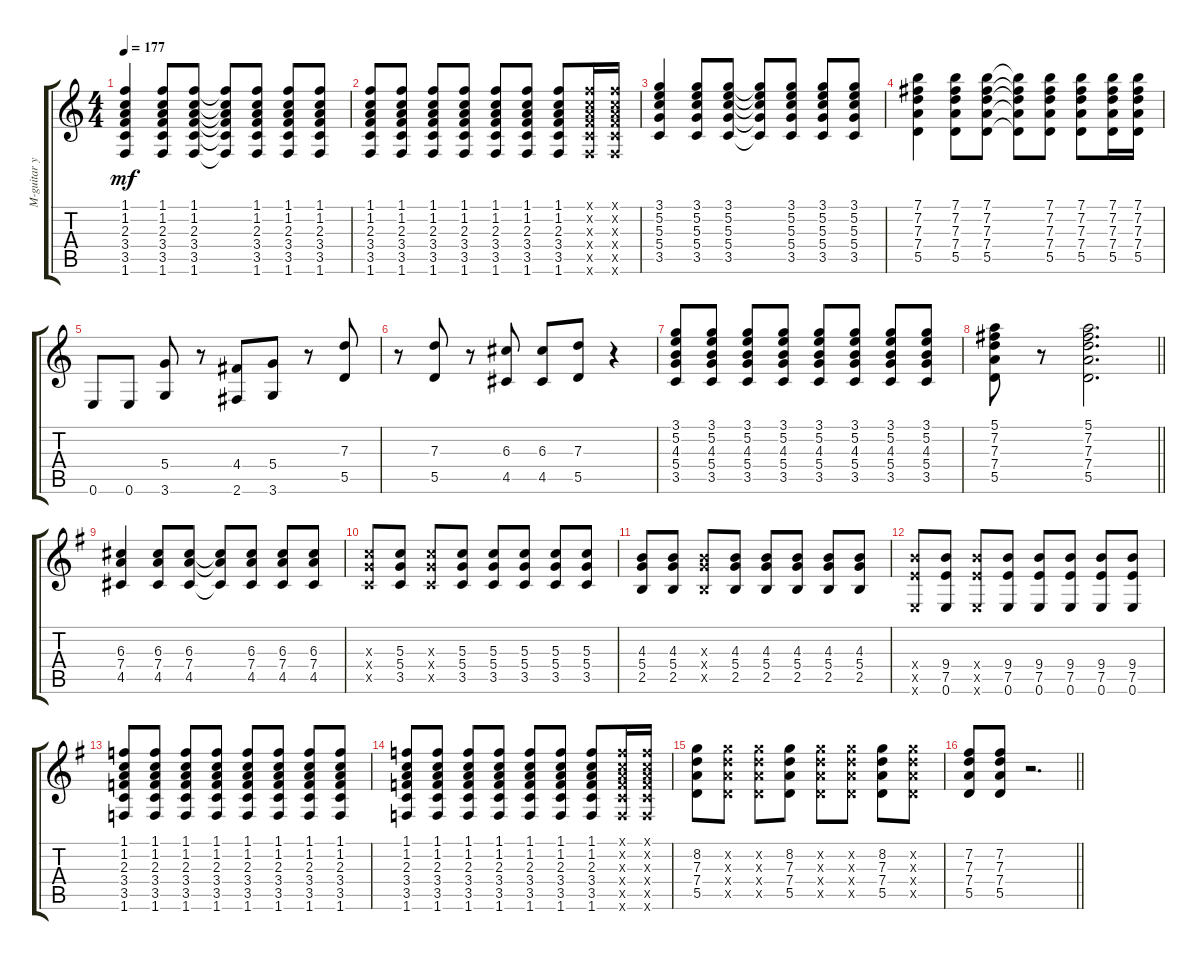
\track ("M-guitar yui hirasawa" "M-guitar y") {instrument overdrivenguitar}
\staff {score tabs}
\tuning (E4 B3 G3 D3 A2 E2) {hide}
\ts (4 4)
\tempo 177
\clef g2
\ks c
(1.1 1.2 2.3 3.4 3.5 1.6).4{dy mf} (1.1 1.2 2.3 3.4 3.5 1.6).8 (1.1 1.2 2.3 3.4 3.5 1.6).8 (1.1{t} 1.2{t} 2.3{t} 3.4{t} 3.5{t} 1.6{t}).8 (1.1 1.2 2.3 3.4 3.5 1.6).8 (1.1 1.2 2.3 3.4 3.5 1.6).8 (1.1 1.2 2.3 3.4 3.5 1.6).8 |
(1.1 1.2 2.3 3.4 3.5 1.6).8 (1.1 1.2 2.3 3.4 3.5 1.6).8 (1.1 1.2 2.3 3.4 3.5 1.6).8 (1.1 1.2 2.3 3.4 3.5 1.6).8 (1.1 1.2 2.3 3.4 3.5 1.6).8 (1.1 1.2 2.3 3.4 3.5 1.6).8 (1.1 1.2 2.3 3.4 3.5 1.6).8 (1.1{x} 1.2{x} 2.3{x} 3.4{x} 3.5{x} 1.6{x}).16 (1.1{x} 1.2{x} 2.3{x} 3.4{x} 3.5{x} 1.6{x}).16 |
(3.1 5.2 5.3 5.4 3.5).4 (3.1 5.2 5.3 5.4 3.5).8 (3.1 5.2 5.3 5.4 3.5).8 (3.1{t} 5.2{t} 5.3{t} 5.4{t} 3.5{t}).8 (3.1 5.2 5.3 5.4 3.5).8 (3.1 5.2 5.3 5.4 3.5).8 (3.1 5.2 5.3 5.4 3.5).8 |
(7.1 7.2 7.3 7.4 5.5).4 (7.1 7.2 7.3 7.4 5.5).8 (7.1 7.2 7.3 7.4 5.5).8 (7.1{t} 7.2{t} 7.3{t} 7.4{t} 5.5{t}).8 (7.1 7.2 7.3 7.4 5.5).8 (7.1 7.2 7.3 7.4 5.5).8 (7.1 7.2 7.3 7.4 5.5).16 (7.1 7.2 7.3 7.4 5.5).16 |
0.6.8 0.6.8 (5.4 3.6).8 r.8 (4.4 2.6).8 (5.4 3.6).8 r.8 (7.3 5.5).8 |
r.8 (7.3 5.5).8 r.8 (6.3 4.5).8 (6.3 4.5).8 (7.3 5.5).8 r.4 |
(3.1 5.2 4.3 5.4 3.5).8 (3.1 5.2 4.3 5.4 3.5).8 (3.1 5.2 4.3 5.4 3.5).8 (3.1 5.2 4.3 5.4 3.5).8 (3.1 5.2 4.3 5.4 3.5).8 (3.1 5.2 4.3 5.4 3.5).8 (3.1 5.2 4.3 5.4 3.5).8 (3.1 5.2 4.3 5.4 3.5).8 |
\barLineRight lightlight
(5.1 7.2 7.3 7.4 5.5).8 r.8 (5.1 7.2 7.3 7.4 5.5).2{d} |
\ks eminor
(6.3 7.4 4.5).4 (6.3 7.4 4.5).8 (6.3 7.4 4.5).8 (6.3{t} 7.4{t} 4.5{t}).8 (6.3 7.4 4.5).8 (6.3 7.4 4.5).8 (6.3 7.4 4.5).8 |
(5.3{x} 5.4{x} 3.5{x}).8 (5.3 5.4 3.5).8 (5.3{x} 5.4{x} 3.5{x}).8 (5.3 5.4 3.5).8 (5.3 5.4 3.5).8 (5.3 5.4 3.5).8 (5.3 5.4 3.5).8 (5.3 5.4 3.5).8 |
(4.3 5.4 2.5).8 (4.3 5.4 2.5).8 (4.3{x} 5.4{x} 2.5{x}).8 (4.3 5.4 2.5).8 (4.3 5.4 2.5).8 (4.3 5.4 2.5).8 (4.3 5.4 2.5).8 (4.3 5.4 2.5).8 |
(9.4{x} 7.5{x} 0.6{x}).8 (9.4 7.5 0.6).8 (9.4{x} 7.5{x} 0.6{x}).8 (9.4 7.5 0.6).8 (9.4 7.5 0.6).8 (9.4 7.5 0.6).8 (9.4 7.5 0.6).8 (9.4 7.5 0.6).8 |
(1.1 1.2 2.3 3.4 3.5 1.6).8 (1.1 1.2 2.3 3.4 3.5 1.6).8 (1.1 1.2 2.3 3.4 3.5 1.6).8 (1.1 1.2 2.3 3.4 3.5 1.6).8 (1.1 1.2 2.3 3.4 3.5 1.6).8 (1.1 1.2 2.3 3.4 3.5 1.6).8 (1.1 1.2 2.3 3.4 3.5 1.6).8 (1.1 1.2 2.3 3.4 3.5 1.6).8 |
(1.1 1.2 2.3 3.4 3.5 1.6).8 (1.1 1.2 2.3 3.4 3.5 1.6).8 (1.1 1.2 2.3 3.4 3.5 1.6).8 (1.1 1.2 2.3 3.4 3.5 1.6).8 (1.1 1.2 2.3 3.4 3.5 1.6).8 (1.1 1.2 2.3 3.4 3.5 1.6).8 (1.1 1.2 2.3 3.4 3.5 1.6).8 (1.1{x} 1.2{x} 2.3{x} 3.4{x} 3.5{x} 1.6{x}).16 (1.1{x} 1.2{x} 2.3{x} 3.4{x} 3.5{x} 1.6{x}).16 |
(8.2 7.3 7.4 5.5).8 (8.2{x} 7.3{x} 7.4{x} 5.5{x}).8 (8.2{x} 7.3{x} 7.4{x} 5.5{x}).8 (8.2 7.3 7.4 5.5).8 (8.2{x} 7.3{x} 7.4{x} 5.5{x}).8 (8.2{x} 7.3{x} 7.4{x} 5.5{x}).8 (8.2 7.3 7.4 5.5).8 (8.2{x} 7.3{x} 7.4{x} 5.5{x}).8 |
\barLineRight lightlight
(7.2 7.3 7.4 5.5).8 (7.2 7.3 7.4 5.5).8 r.2{d}
